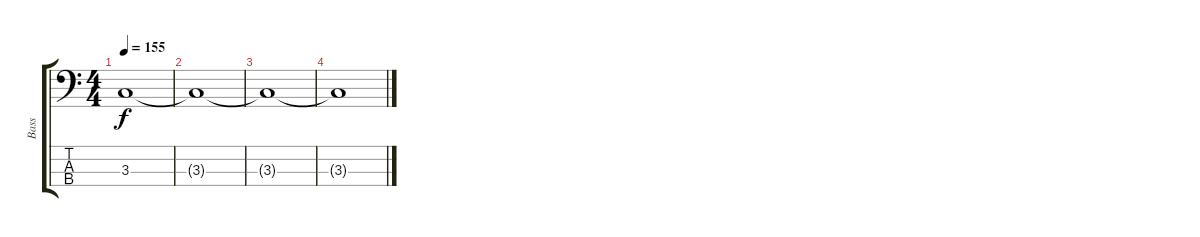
\track ("Bass" "Bass") {instrument electricbassfinger}
\staff {score tabs}
\tuning (G2 D2 A1 E1) {hide}
\ts (4 4)
\tempo 155
\clef f4
\ks c
3.3.1{dy f} |
3.3{t}.1 |
3.3{t}.1 |
3.3{t}.1
